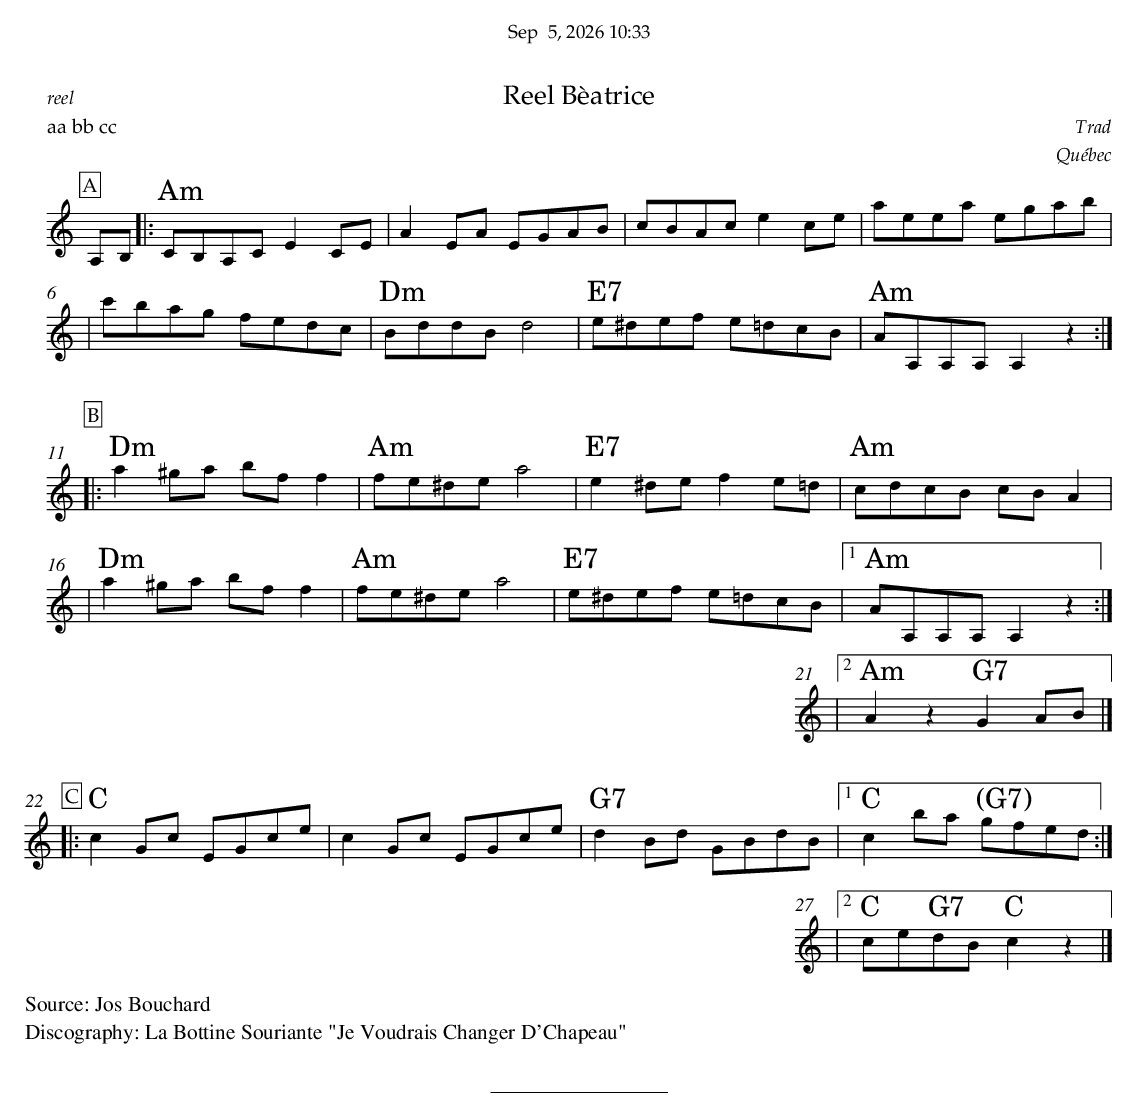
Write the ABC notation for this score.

X:1
T:Reel Bèatrice
C:Trad
O:Québec
P:aa bb cc
M:C |
L:1/8
K:Amin
P:A
A,B, \
       |: "Am"CB,A,C E2CE | A2EA      EGAB | cBAc      e2ce  |  aeea        egab        |
       |  c'bag      fedc | "Dm"BddB  d4   | "E7"e^def e=dcB |  "Am"AA,A,A, A,2z2      :|
%%vskip 0.5cm
P:B
       |: "Dm"a2^ga  bff2 | "Am"fe^de a4   | "E7"e2^de f2e=d |  "Am"cdcB    cBA2        |
       |  "Dm"a2^ga  bff2 | "Am"fe^de a4   | "E7"e^def e=dcB |1 "Am"AA,A,A, A,2z2      :|
|2 "Am"A2z2    "G7"G2AB |]
%%vskip 0.5cm
P:C
       |: "C" c2Gc    EGce | c2Gc      EGce | "G7"d2Bd  GBdB  |1 "C" c2ba     "(G7)"gfed :|
|2 "C" ce"G7"dB "C" c2z2  |]
